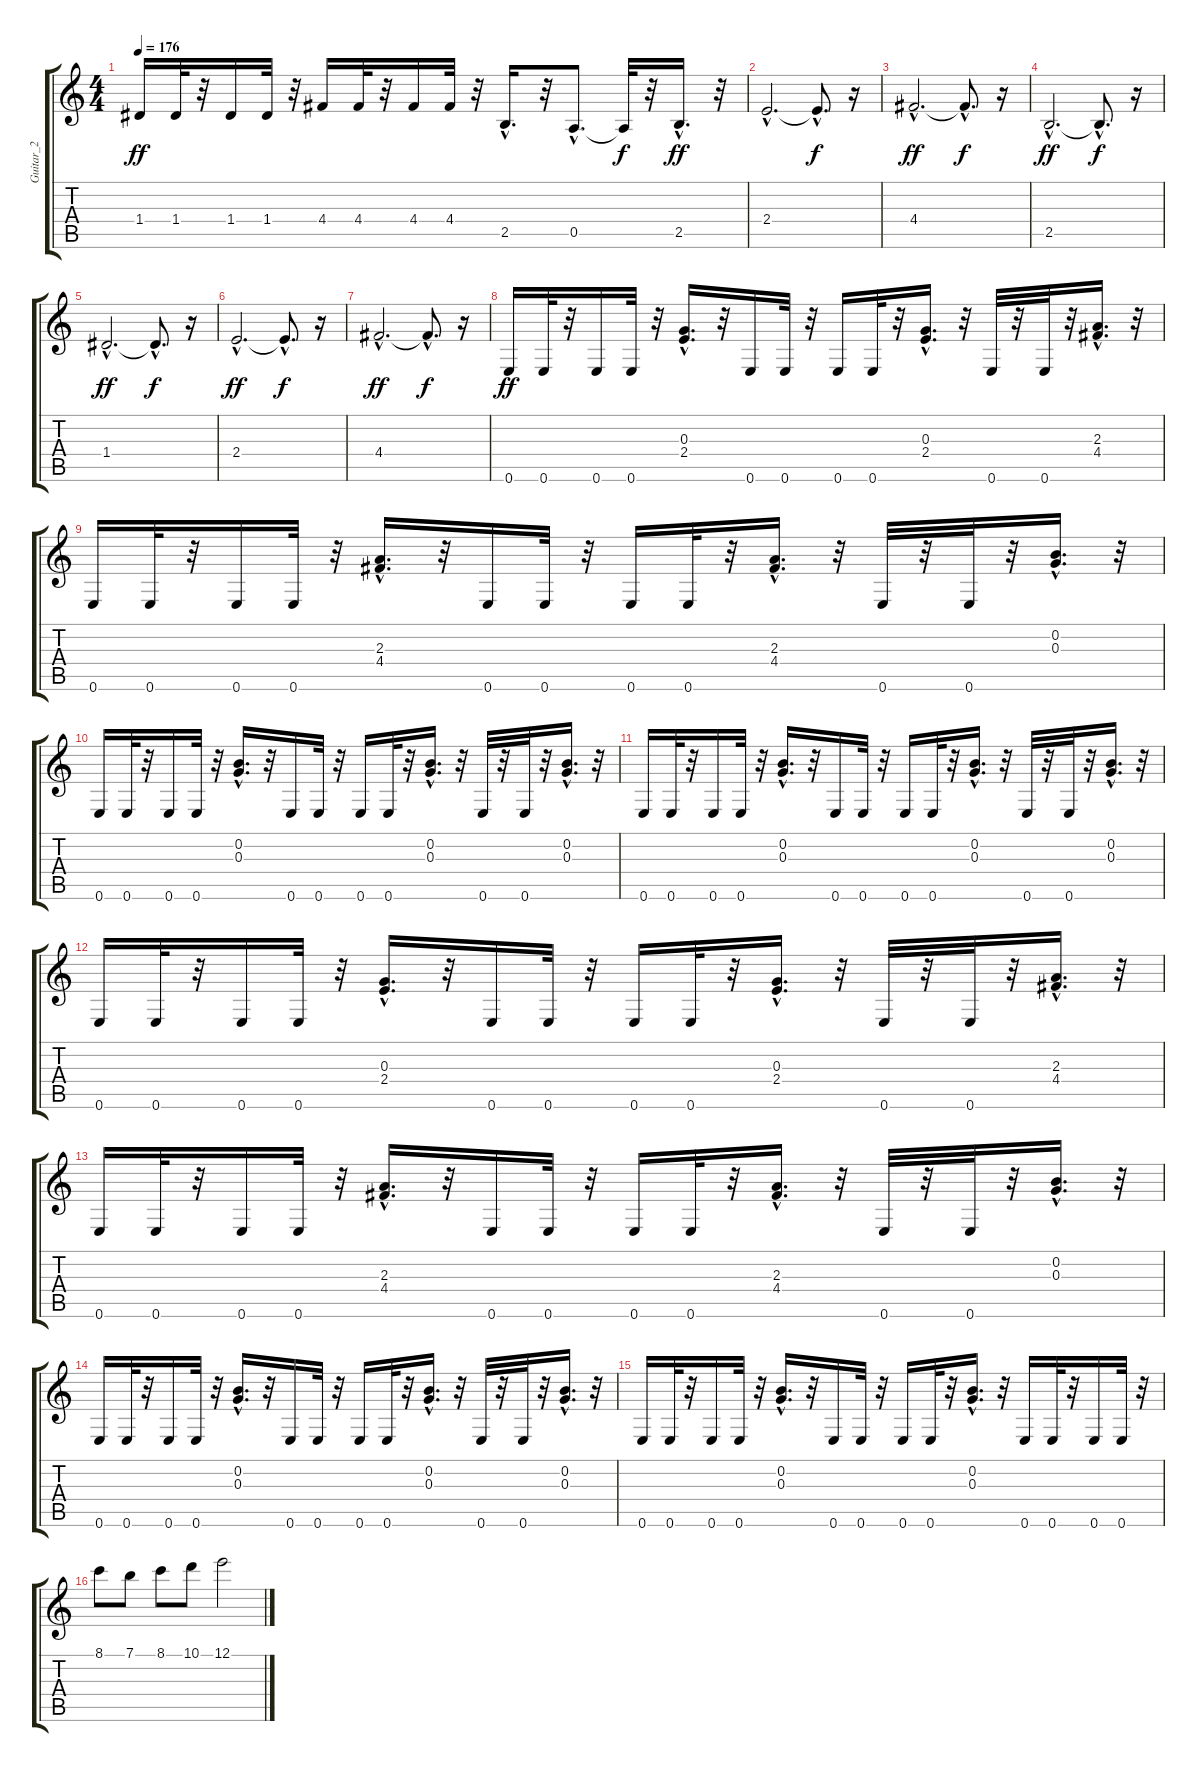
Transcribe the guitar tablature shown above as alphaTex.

\track ("Guitar_2" "Guitar_2") {instrument acousticguitarsteel}
\staff {score tabs}
\tuning (E4 B3 G3 D3 A2 E2) {hide}
\ts (4 4)
\tempo 176
\clef g2
\ks c
1.4.16{dy ff} 1.4.32 r.32 1.4.16 1.4.32 r.32 4.4.16 4.4.32 r.32 4.4.16 4.4.32 r.32 2.5{hac}.16{d} r.32 0.5{hac}.8{d} 0.5{t}.32{dy f} r.32 2.5{hac}.16{d dy ff} r.32 |
2.4{hac}.2{d} 2.4{hac t}.8{d dy f} r.16 |
4.4{hac}.2{d dy ff} 4.4{hac t}.8{d dy f} r.16 |
2.5{hac}.2{d dy ff} 2.5{hac t}.8{d dy f} r.16 |
1.4{hac}.2{d dy ff} 1.4{hac t}.8{d dy f} r.16 |
2.4{hac}.2{d dy ff} 2.4{hac t}.8{d dy f} r.16 |
4.4{hac}.2{d dy ff} 4.4{hac t}.8{d dy f} r.16 |
0.6.16{dy ff} 0.6.32 r.32 0.6.16 0.6.32 r.32 (0.3{hac} 2.4{hac}).16{d} r.32 0.6.16 0.6.32 r.32 0.6.16 0.6.32 r.32 (0.3{hac} 2.4{hac}).16{d} r.32 0.6.32 r.32 0.6.32 r.32 (2.3{hac} 4.4{hac}).16{d} r.32 |
0.6.16 0.6.32 r.32 0.6.16 0.6.32 r.32 (2.3{hac} 4.4{hac}).16{d} r.32 0.6.16 0.6.32 r.32 0.6.16 0.6.32 r.32 (2.3{hac} 4.4{hac}).16{d} r.32 0.6.32 r.32 0.6.32 r.32 (0.2{hac} 0.3{hac}).16{d} r.32 |
0.6.16 0.6.32 r.32 0.6.16 0.6.32 r.32 (0.2{hac} 0.3{hac}).16{d} r.32 0.6.16 0.6.32 r.32 0.6.16 0.6.32 r.32 (0.2{hac} 0.3{hac}).16{d} r.32 0.6.32 r.32 0.6.32 r.32 (0.2{hac} 0.3{hac}).16{d} r.32 |
0.6.16 0.6.32 r.32 0.6.16 0.6.32 r.32 (0.2{hac} 0.3{hac}).16{d} r.32 0.6.16 0.6.32 r.32 0.6.16 0.6.32 r.32 (0.2{hac} 0.3{hac}).16{d} r.32 0.6.32 r.32 0.6.32 r.32 (0.2{hac} 0.3{hac}).16{d} r.32 |
0.6.16 0.6.32 r.32 0.6.16 0.6.32 r.32 (0.3{hac} 2.4{hac}).16{d} r.32 0.6.16 0.6.32 r.32 0.6.16 0.6.32 r.32 (0.3{hac} 2.4{hac}).16{d} r.32 0.6.32 r.32 0.6.32 r.32 (2.3{hac} 4.4{hac}).16{d} r.32 |
0.6.16 0.6.32 r.32 0.6.16 0.6.32 r.32 (2.3{hac} 4.4{hac}).16{d} r.32 0.6.16 0.6.32 r.32 0.6.16 0.6.32 r.32 (2.3{hac} 4.4{hac}).16{d} r.32 0.6.32 r.32 0.6.32 r.32 (0.2{hac} 0.3{hac}).16{d} r.32 |
0.6.16 0.6.32 r.32 0.6.16 0.6.32 r.32 (0.2{hac} 0.3{hac}).16{d} r.32 0.6.16 0.6.32 r.32 0.6.16 0.6.32 r.32 (0.2{hac} 0.3{hac}).16{d} r.32 0.6.32 r.32 0.6.32 r.32 (0.2{hac} 0.3{hac}).16{d} r.32 |
0.6.16 0.6.32 r.32 0.6.16 0.6.32 r.32 (0.2{hac} 0.3{hac}).16{d} r.32 0.6.16 0.6.32 r.32 0.6.16 0.6.32 r.32 (0.2{hac} 0.3{hac}).16{d} r.32 0.6.16 0.6.32 r.32 0.6.16 0.6.32 r.32 |
8.1.8 7.1.8 8.1.8 10.1.8 12.1.2
